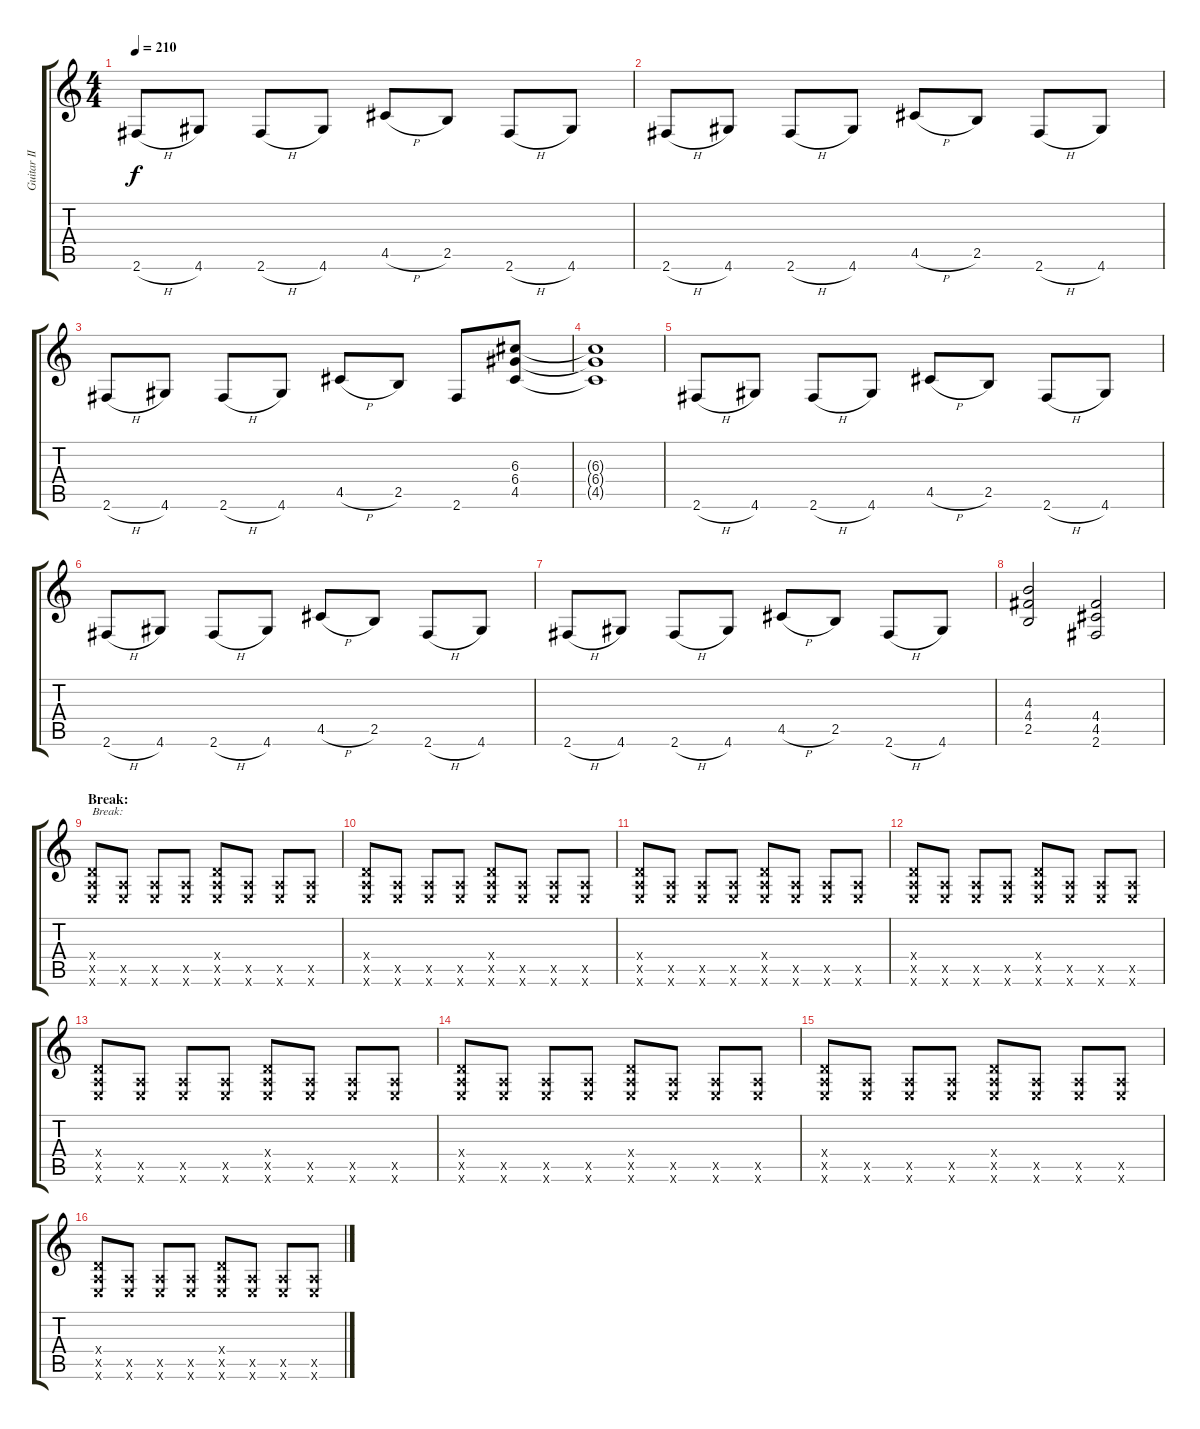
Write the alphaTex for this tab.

\track ("Guitar II" "Guitar II") {instrument distortionguitar}
\staff {score tabs}
\tuning (E4 B3 G3 D3 A2 E2) {hide}
\ts (4 4)
\tempo 210
\clef g2
\ks c
2.6{h}.8{dy f} 4.6.8 2.6{h}.8 4.6.8 4.5{h}.8 2.5.8 2.6{h}.8 4.6.8 |
2.6{h}.8 4.6.8 2.6{h}.8 4.6.8 4.5{h}.8 2.5.8 2.6{h}.8 4.6.8 |
2.6{h}.8 4.6.8 2.6{h}.8 4.6.8 4.5{h}.8 2.5.8 2.6.8 (6.3 6.4 4.5).8 |
(6.3{t} 6.4{t} 4.5{t}).1 |
2.6{h}.8 4.6.8 2.6{h}.8 4.6.8 4.5{h}.8 2.5.8 2.6{h}.8 4.6.8 |
2.6{h}.8 4.6.8 2.6{h}.8 4.6.8 4.5{h}.8 2.5.8 2.6{h}.8 4.6.8 |
2.6{h}.8 4.6.8 2.6{h}.8 4.6.8 4.5{h}.8 2.5.8 2.6{h}.8 4.6.8 |
(4.3 4.4 2.5).2 (4.4 4.5 2.6).2 |
\section ("" "Break:")
(0.4{x} 0.5{x} 0.6{x}).8{txt "Break:"} (0.5{x} 0.6{x}).8 (0.5{x} 0.6{x}).8 (0.5{x} 0.6{x}).8 (0.4{x} 0.5{x} 0.6{x}).8 (0.5{x} 0.6{x}).8 (0.5{x} 0.6{x}).8 (0.5{x} 0.6{x}).8 |
(0.4{x} 0.5{x} 0.6{x}).8 (0.5{x} 0.6{x}).8 (0.5{x} 0.6{x}).8 (0.5{x} 0.6{x}).8 (0.4{x} 0.5{x} 0.6{x}).8 (0.5{x} 0.6{x}).8 (0.5{x} 0.6{x}).8 (0.5{x} 0.6{x}).8 |
(0.4{x} 0.5{x} 0.6{x}).8 (0.5{x} 0.6{x}).8 (0.5{x} 0.6{x}).8 (0.5{x} 0.6{x}).8 (0.4{x} 0.5{x} 0.6{x}).8 (0.5{x} 0.6{x}).8 (0.5{x} 0.6{x}).8 (0.5{x} 0.6{x}).8 |
(0.4{x} 0.5{x} 0.6{x}).8 (0.5{x} 0.6{x}).8 (0.5{x} 0.6{x}).8 (0.5{x} 0.6{x}).8 (0.4{x} 0.5{x} 0.6{x}).8 (0.5{x} 0.6{x}).8 (0.5{x} 0.6{x}).8 (0.5{x} 0.6{x}).8 |
(0.4{x} 0.5{x} 0.6{x}).8 (0.5{x} 0.6{x}).8 (0.5{x} 0.6{x}).8 (0.5{x} 0.6{x}).8 (0.4{x} 0.5{x} 0.6{x}).8 (0.5{x} 0.6{x}).8 (0.5{x} 0.6{x}).8 (0.5{x} 0.6{x}).8 |
(0.4{x} 0.5{x} 0.6{x}).8 (0.5{x} 0.6{x}).8 (0.5{x} 0.6{x}).8 (0.5{x} 0.6{x}).8 (0.4{x} 0.5{x} 0.6{x}).8 (0.5{x} 0.6{x}).8 (0.5{x} 0.6{x}).8 (0.5{x} 0.6{x}).8 |
(0.4{x} 0.5{x} 0.6{x}).8 (0.5{x} 0.6{x}).8 (0.5{x} 0.6{x}).8 (0.5{x} 0.6{x}).8 (0.4{x} 0.5{x} 0.6{x}).8 (0.5{x} 0.6{x}).8 (0.5{x} 0.6{x}).8 (0.5{x} 0.6{x}).8 |
(0.4{x} 0.5{x} 0.6{x}).8 (0.5{x} 0.6{x}).8 (0.5{x} 0.6{x}).8 (0.5{x} 0.6{x}).8 (0.4{x} 0.5{x} 0.6{x}).8 (0.5{x} 0.6{x}).8 (0.5{x} 0.6{x}).8 (0.5{x} 0.6{x}).8
